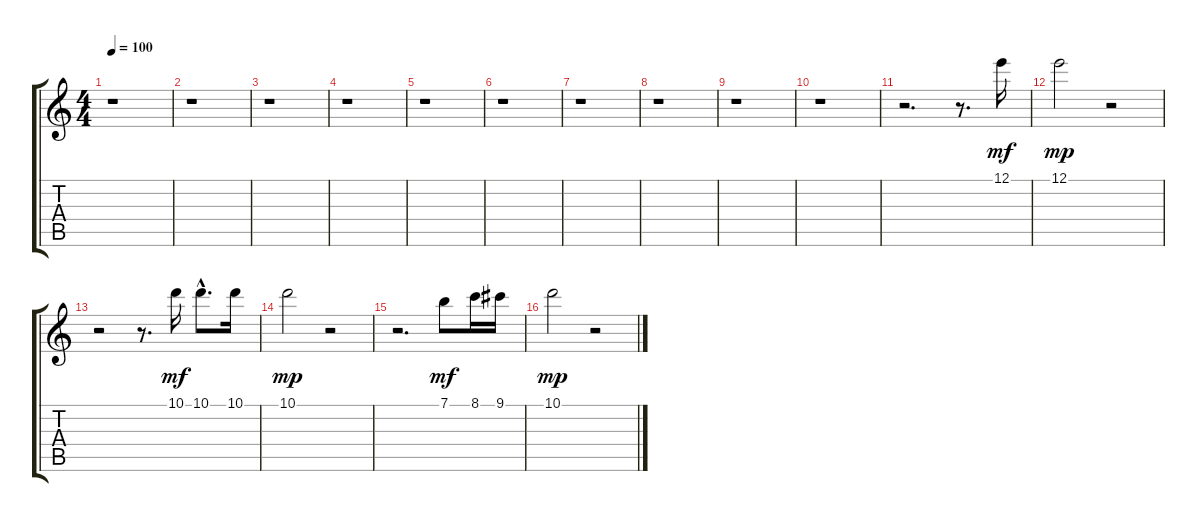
\track "" {instrument overdrivenguitar}
\staff {score tabs}
\tuning (E4 B3 G3 D3 A2 E2) {hide}
\ts (4 4)
\tempo 100
\clef g2
\ks c
r.1{dy mf instrument overdrivenguitar} |
r.1 |
r.1 |
r.1 |
r.1 |
r.1 |
r.1 |
r.1 |
r.1 |
r.1 |
r.2{d} r.8{d} 12.1.16 |
12.1.2{dy mp} r.2 |
r.2 r.8{d} 10.1.16{dy mf} 10.1{hac}.8{d} 10.1.16 |
10.1.2{dy mp} r.2 |
r.2{d} 7.1.8{dy mf} 8.1.16 9.1.16 |
10.1.2{dy mp} r.2
